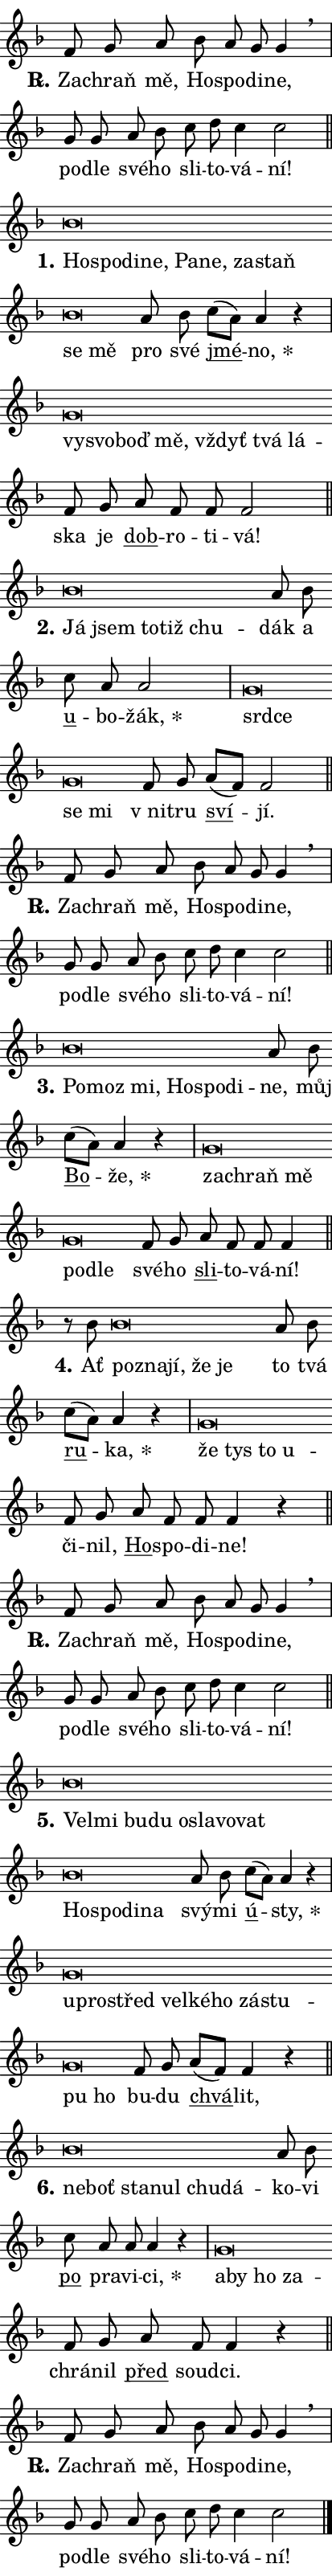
\version "2.24.0"
\header { tagline = "" }
\paper {
  indent = 0\cm
  top-margin = 0\cm
  right-margin = 0\cm
  bottom-margin = 0\cm
  left-margin = 0\cm
  paper-width = 7\cm
  page-breaking = #ly:one-page-breaking
  system-system-spacing.basic-distance = #11
  score-system-spacing.basic-distance = #11
  ragged-last = ##f
}


%% Author: Thomas Morley
%% https://lists.gnu.org/archive/html/lilypond-user/2020-05/msg00002.html
#(define (line-position grob)
"Returns position of @var[grob} in current system:
   @code{'start}, if at first time-step
   @code{'end}, if at last time-step
   @code{'middle} otherwise
"
  (let* ((col (ly:item-get-column grob))
         (ln (ly:grob-object col 'left-neighbor))
         (rn (ly:grob-object col 'right-neighbor))
         (col-to-check-left (if (ly:grob? ln) ln col))
         (col-to-check-right (if (ly:grob? rn) rn col))
         (break-dir-left
           (and
             (ly:grob-property col-to-check-left 'non-musical #f)
             (ly:item-break-dir col-to-check-left)))
         (break-dir-right
           (and
             (ly:grob-property col-to-check-right 'non-musical #f)
             (ly:item-break-dir col-to-check-right))))
        (cond ((eqv? 1 break-dir-left) 'start)
              ((eqv? -1 break-dir-right) 'end)
              (else 'middle))))

#(define (tranparent-at-line-position vctor)
  (lambda (grob)
  "Relying on @code{line-position} select the relevant enry from @var{vctor}.
Used to determine transparency,"
    (case (line-position grob)
      ((end) (not (vector-ref vctor 0)))
      ((middle) (not (vector-ref vctor 1)))
      ((start) (not (vector-ref vctor 2))))))

noteHeadBreakVisibility =
#(define-music-function (break-visibility)(vector?)
"Makes @code{NoteHead}s transparent relying on @var{break-visibility}"
#{
  \override NoteHead.transparent =
    #(tranparent-at-line-position break-visibility)
#})

#(define delete-ledgers-for-transparent-note-heads
  (lambda (grob)
    "Reads whether a @code{NoteHead} is transparent.
If so this @code{NoteHead} is removed from @code{'note-heads} from
@var{grob}, which is supposed to be @code{LedgerLineSpanner}.
As a result ledgers are not printed for this @code{NoteHead}"
    (let* ((nhds-array (ly:grob-object grob 'note-heads))
           (nhds-list
             (if (ly:grob-array? nhds-array)
                 (ly:grob-array->list nhds-array)
                 '()))
           ;; Relies on the transparent-property being done before
           ;; Staff.LedgerLineSpanner.after-line-breaking is executed.
           ;; This is fragile ...
           (to-keep
             (remove
               (lambda (nhd)
                 (ly:grob-property nhd 'transparent #f))
               nhds-list)))
      ;; TODO find a better method to iterate over grob-arrays, similiar
      ;; to filter/remove etc for lists
      ;; For now rebuilt from scratch
      (set! (ly:grob-object grob 'note-heads)  '())
      (for-each
        (lambda (nhd)
          (ly:pointer-group-interface::add-grob grob 'note-heads nhd))
        to-keep))))

hideNotes = {
  \noteHeadBreakVisibility #begin-of-line-visible
}
unHideNotes = {
  \noteHeadBreakVisibility #all-visible
}

% work-around for resetting accidentals
% https://lilypond.org/doc/v2.23/Documentation/notation/displaying-rhythms#unmetered-music
cadenzaMeasure = {
  \cadenzaOff
  \partial 1024 s1024
  \cadenzaOn
}

#(define-markup-command (accent layout props text) (markup?)
  "Underline accented syllable"
  (interpret-markup layout props
    #{\markup \override #'(offset . 4.3) \underline { #text }#}))

responsum = \markup \concat {
  "R" \hspace #-1.05 \path #0.1 #'((moveto 0 0.07) (lineto 0.9 0.8)) \hspace #0.05 "."
}

\layout {
    \context {
        \Staff
        \remove "Time_signature_engraver"
        \override LedgerLineSpanner.after-line-breaking = #delete-ledgers-for-transparent-note-heads
    }
    \context {
        \Voice {
            \override NoteHead.output-attributes = #'((class . "notehead"))
            \override Hairpin.height = #0.55
        }
    }
    \context {
        \Lyrics {
            \override StanzaNumber.output-attributes = #'((class . "stanzanumber"))
            \override LyricSpace.minimum-distance = #0.9
            \override LyricText.font-name = #"TeX Gyre Schola"
            \override LyricText.font-size = 1
            \override StanzaNumber.font-name = #"TeX Gyre Schola Bold"
            \override StanzaNumber.font-size = 1
        }
    }
}

% magnetic-lyrics.ily
%
%   written by
%     Jean Abou Samra <jean@abou-samra.fr>
%     Werner Lemberg <wl@gnu.org>
%
%   adapted by
%     Jiri Hon <jiri.hon@gmail.com>
%
% Version 2022-Apr-15

% https://www.mail-archive.com/lilypond-user@gnu.org/msg149350.html

#(define (Left_hyphen_pointer_engraver context)
   "Collect syllable-hyphen-syllable occurrences in lyrics and store
them in properties.  This engraver only looks to the left.  For
example, if the lyrics input is @code{foo -- bar}, it does the
following.

@itemize @bullet
@item
Set the @code{text} property of the @code{LyricHyphen} grob between
@q{foo} and @q{bar} to @code{foo}.

@item
Set the @code{left-hyphen} property of the @code{LyricText} grob with
text @q{foo} to the @code{LyricHyphen} grob between @q{foo} and
@q{bar}.
@end itemize

Use this auxiliary engraver in combination with the
@code{lyric-@/text::@/apply-@/magnetic-@/offset!} hook."
   (let ((hyphen #f)
         (text #f))
     (make-engraver
      (acknowledgers
       ((lyric-syllable-interface engraver grob source-engraver)
        (set! text grob)))
      (end-acknowledgers
       ((lyric-hyphen-interface engraver grob source-engraver)
        ;(when (not (grob::has-interface grob 'lyric-space-interface))
          (set! hyphen grob)));)
      ((stop-translation-timestep engraver)
       (when (and text hyphen)
         (ly:grob-set-object! text 'left-hyphen hyphen))
       (set! text #f)
       (set! hyphen #f)))))

#(define (lyric-text::apply-magnetic-offset! grob)
   "If the space between two syllables is less than the value in
property @code{LyricText@/.details@/.squash-threshold}, move the right
syllable to the left so that it gets concatenated with the left
syllable.

Use this function as a hook for
@code{LyricText@/.after-@/line-@/breaking} if the
@code{Left_@/hyphen_@/pointer_@/engraver} is active."
   (let ((hyphen (ly:grob-object grob 'left-hyphen #f)))
     (when hyphen
       (let ((left-text (ly:spanner-bound hyphen LEFT)))
         (when (grob::has-interface left-text 'lyric-syllable-interface)
           (let* ((common (ly:grob-common-refpoint grob left-text X))
                  (this-x-ext (ly:grob-extent grob common X))
                  (left-x-ext
                   (begin
                     ;; Trigger magnetism for left-text.
                     (ly:grob-property left-text 'after-line-breaking)
                     (ly:grob-extent left-text common X)))
                  ;; `delta` is the gap width between two syllables.
                  (delta (- (interval-start this-x-ext)
                            (interval-end left-x-ext)))
                  (details (ly:grob-property grob 'details))
                  (threshold (assoc-get 'squash-threshold details 0.2)))
             (when (< delta threshold)
               (let* (;; We have to manipulate the input text so that
                      ;; ligatures crossing syllable boundaries are not
                      ;; disabled.  For languages based on the Latin
                      ;; script this is essentially a beautification.
                      ;; However, for non-Western scripts it can be a
                      ;; necessity.
                      (lt (ly:grob-property left-text 'text))
                      (rt (ly:grob-property grob 'text))
                      (is-space (grob::has-interface hyphen 'lyric-space-interface))
                      (space (if is-space " " ""))
                      (space-markup (grob-interpret-markup grob " "))
                      (space-size (interval-length (ly:stencil-extent space-markup X)))
                      (extra-delta (if is-space space-size 0))
                      ;; Append new syllable.
                      (ltrt-space (if (and (string? lt) (string? rt))
                                (string-append lt space rt)
                                (make-concat-markup (list lt space rt))))
                      ;; Right-align `ltrt` to the right side.
                      (ltrt-space-markup (grob-interpret-markup
                               grob
                               (make-translate-markup
                                (cons (interval-length this-x-ext) 0)
                                (make-right-align-markup ltrt-space)))))
                 (begin
                   ;; Don't print `left-text`.
                   (ly:grob-set-property! left-text 'stencil #f)
                   ;; Set text and stencil (which holds all collected
                   ;; syllables so far) and shift it to the left.
                   (ly:grob-set-property! grob 'text ltrt-space)
                   (ly:grob-set-property! grob 'stencil ltrt-space-markup)
                   (ly:grob-translate-axis! grob (- (- delta extra-delta)) X))))))))))


#(define (lyric-hyphen::displace-bounds-first grob)
   ;; Make very sure this callback isn't triggered too early.
   (let ((left (ly:spanner-bound grob LEFT))
         (right (ly:spanner-bound grob RIGHT)))
     (ly:grob-property left 'after-line-breaking)
     (ly:grob-property right 'after-line-breaking)
     (ly:lyric-hyphen::print grob)))

squashThreshold = #0.4

\layout {
  \context {
    \Lyrics
    \consists #Left_hyphen_pointer_engraver
    \override LyricText.after-line-breaking =
      #lyric-text::apply-magnetic-offset!
    \override LyricHyphen.stencil = #lyric-hyphen::displace-bounds-first
    \override LyricText.details.squash-threshold = \squashThreshold
    \override LyricHyphen.minimum-distance = 0
    \override LyricHyphen.minimum-length = \squashThreshold
  }
}

squash = \override LyricText.details.squash-threshold = 9999
unSquash = \override LyricText.details.squash-threshold = \squashThreshold

left = \override LyricText.self-alignment-X = #LEFT
unLeft = \revert LyricText.self-alignment-X

starOffset = #(lambda (grob) 
                (let ((x_offset (ly:self-alignment-interface::aligned-on-x-parent grob)))
                  (if (= x_offset 0) 0 (+ x_offset 1.2))))

star = #(define-music-function (syllable)(string?)
"Append star separator at the end of a syllable"
#{
  \once \override LyricText.X-offset = #starOffset
  \lyricmode { \markup {
    #syllable
    \override #'((font-name . "TeX Gyre Schola Bold")) \hspace #0.2 \lower #0.65 \larger "*"
  } }
#})

starAccent = #(define-music-function (syllable)(string?)
"Append star separator at the end of a syllable and make accent"
#{
  \once \override LyricText.X-offset = #starOffset
  \lyricmode { \markup {
    \accent #syllable
    \override #'((font-name . "TeX Gyre Schola Bold")) \hspace #0.2 \lower #0.65 \larger "*"
  } }
#})

breath = #(define-music-function (syllable)(string?)
"Append breathing indicator at the end of a syllable"
#{
  \lyricmode { \markup { #syllable "+" } }
#})

optionalBreath = #(define-music-function (syllable)(string?)
"Append optional breathing indicator at the end of a syllable"
#{
  \lyricmode { \markup { #syllable "(+)" } }
#})


\score {
    <<
        \new Voice = "melody" { \cadenzaOn \key f \major \relative { f'8 g a bes a g g4 \breathe \cadenzaMeasure \bar "|" g8 g \bar "" a bes \bar "" c d c4 c2 \cadenzaMeasure \bar "||" \break } }
        \new Lyrics \lyricsto "melody" { \lyricmode { \set stanza = \responsum
Za -- chraň mě, Ho -- spo -- di -- ne, po -- dle své -- ho sli -- to -- vá -- ní! } }
    >>
    \layout {}
}

\score {
    <<
        \new Voice = "melody" { \cadenzaOn \key f \major \relative { bes'\breve*1/16 \hideNotes \breve*1/16 \bar "" \breve*1/16 \bar "" \breve*1/16 \bar "" \breve*1/16 \bar "" \breve*1/16 \bar "" \breve*1/16 \bar "" \breve*1/16 \bar "" \breve*1/16 \breve*1/16 \bar "" \unHideNotes a8 bes \bar "" c[( a)] a4 r \cadenzaMeasure \bar "|" g\breve*1/16 \hideNotes \breve*1/16 \bar "" \breve*1/16 \bar "" \breve*1/16 \bar "" \breve*1/16 \bar "" \breve*1/16 \breve*1/16 \bar "" \unHideNotes f8 g \bar "" a f f f2 \cadenzaMeasure \bar "||" \break } }
        \new Lyrics \lyricsto "melody" { \lyricmode { \set stanza = "1."
\left Ho -- \squash spo -- di -- ne, Pa -- ne, za -- staň se mě \unLeft \unSquash pro své \markup \accent jmé -- \star no, \left vy -- \squash svo -- boď mě, vždyť tvá lá -- \unLeft \unSquash ska je \markup \accent dob -- ro -- ti -- vá! } }
    >>
    \layout {}
}

\score {
    <<
        \new Voice = "melody" { \cadenzaOn \key f \major \relative { bes'\breve*1/16 \hideNotes \breve*1/16 \bar "" \breve*1/16 \bar "" \breve*1/16 \breve*1/16 \bar "" \unHideNotes a8 bes \bar "" c a a2 \cadenzaMeasure \bar "|" g\breve*1/16 \hideNotes \breve*1/16 \bar "" \breve*1/16 \breve*1/16 \bar "" \unHideNotes f8 g \bar "" a[( f)] f2 \cadenzaMeasure \bar "||" \break } }
        \new Lyrics \lyricsto "melody" { \lyricmode { \set stanza = "2."
\left Já \squash jsem to -- tiž chu -- \unLeft \unSquash dák a \markup \accent u -- bo -- \star žák, \left srd -- \squash ce se mi \unLeft \unSquash "v ni" -- tru \markup \accent sví -- jí. } }
    >>
    \layout {}
}

\score {
    <<
        \new Voice = "melody" { \cadenzaOn \key f \major \relative { f'8 g a bes a g g4 \breathe \cadenzaMeasure \bar "|" g8 g \bar "" a bes \bar "" c d c4 c2 \cadenzaMeasure \bar "||" \break } }
        \new Lyrics \lyricsto "melody" { \lyricmode { \set stanza = \responsum
Za -- chraň mě, Ho -- spo -- di -- ne, po -- dle své -- ho sli -- to -- vá -- ní! } }
    >>
    \layout {}
}

\score {
    <<
        \new Voice = "melody" { \cadenzaOn \key f \major \relative { bes'\breve*1/16 \hideNotes \breve*1/16 \bar "" \breve*1/16 \bar "" \breve*1/16 \bar "" \breve*1/16 \breve*1/16 \bar "" \unHideNotes a8 bes \bar "" c[( a)] a4 r \cadenzaMeasure \bar "|" g\breve*1/16 \hideNotes \breve*1/16 \bar "" \breve*1/16 \bar "" \breve*1/16 \breve*1/16 \bar "" \unHideNotes f8 g \bar "" a f f f4 \cadenzaMeasure \bar "||" \break } }
        \new Lyrics \lyricsto "melody" { \lyricmode { \set stanza = "3."
\left Po -- \squash moz mi, Ho -- spo -- di -- \unLeft \unSquash ne, můj \markup \accent Bo -- \star že, \left za -- \squash chraň mě po -- dle \unLeft \unSquash své -- ho \markup \accent sli -- to -- vá -- ní! } }
    >>
    \layout {}
}

\score {
    <<
        \new Voice = "melody" { \cadenzaOn \key f \major \relative { r8 bes'8 bes\breve*1/16 \hideNotes \breve*1/16 \bar "" \breve*1/16 \bar "" \breve*1/16 \breve*1/16 \bar "" \unHideNotes a8 bes \bar "" c[( a)] a4 r \cadenzaMeasure \bar "|" g\breve*1/16 \hideNotes \breve*1/16 \bar "" \breve*1/16 \breve*1/16 \bar "" \unHideNotes f8 g \bar "" a f f f4 r \cadenzaMeasure \bar "||" \break } }
        \new Lyrics \lyricsto "melody" { \lyricmode { \set stanza = "4."
Ať \left po -- \squash zna -- jí, že je \unLeft \unSquash to tvá \markup \accent ru -- \star ka, \left že \squash tys to u -- \unLeft \unSquash či -- nil, \markup \accent Ho -- spo -- di -- ne! } }
    >>
    \layout {}
}

\score {
    <<
        \new Voice = "melody" { \cadenzaOn \key f \major \relative { f'8 g a bes a g g4 \breathe \cadenzaMeasure \bar "|" g8 g \bar "" a bes \bar "" c d c4 c2 \cadenzaMeasure \bar "||" \break } }
        \new Lyrics \lyricsto "melody" { \lyricmode { \set stanza = \responsum
Za -- chraň mě, Ho -- spo -- di -- ne, po -- dle své -- ho sli -- to -- vá -- ní! } }
    >>
    \layout {}
}

\score {
    <<
        \new Voice = "melody" { \cadenzaOn \key f \major \relative { bes'\breve*1/16 \hideNotes \breve*1/16 \bar "" \breve*1/16 \bar "" \breve*1/16 \bar "" \breve*1/16 \bar "" \breve*1/16 \bar "" \breve*1/16 \bar "" \breve*1/16 \bar "" \breve*1/16 \bar "" \breve*1/16 \bar "" \breve*1/16 \breve*1/16 \bar "" \unHideNotes a8 bes \bar "" c[( a)] a4 r \cadenzaMeasure \bar "|" g\breve*1/16 \hideNotes \breve*1/16 \bar "" \breve*1/16 \bar "" \breve*1/16 \bar "" \breve*1/16 \bar "" \breve*1/16 \bar "" \breve*1/16 \bar "" \breve*1/16 \breve*1/16 \bar "" \unHideNotes f8 g \bar "" a[( f)] f4 r \cadenzaMeasure \bar "||" \break } }
        \new Lyrics \lyricsto "melody" { \lyricmode { \set stanza = "5."
\left Vel -- \squash mi bu -- du o -- sla -- vo -- vat Ho -- spo -- di -- na \unLeft \unSquash svý -- mi \markup \accent ú -- \star sty, \left upro -- \squash střed vel -- ké -- ho zá -- stu -- pu ho \unLeft \unSquash bu -- du \markup \accent chvá -- lit, } }
    >>
    \layout {}
}

\score {
    <<
        \new Voice = "melody" { \cadenzaOn \key f \major \relative { bes'\breve*1/16 \hideNotes \breve*1/16 \bar "" \breve*1/16 \bar "" \breve*1/16 \bar "" \breve*1/16 \breve*1/16 \bar "" \unHideNotes a8 bes \bar "" c a a a4 r \cadenzaMeasure \bar "|" g\breve*1/16 \hideNotes \breve*1/16 \bar "" \breve*1/16 \breve*1/16 \bar "" \unHideNotes f8 g \bar "" a f f4 r \cadenzaMeasure \bar "||" \break } }
        \new Lyrics \lyricsto "melody" { \lyricmode { \set stanza = "6."
\left ne -- \squash boť sta -- nul chu -- dá -- \unLeft \unSquash ko -- vi \markup \accent po pra -- vi -- \star ci, \left a -- \squash by ho za -- \unLeft \unSquash chrá -- nil \markup \accent před soud -- ci. } }
    >>
    \layout {}
}

\score {
    <<
        \new Voice = "melody" { \cadenzaOn \key f \major \relative { f'8 g a bes a g g4 \breathe \cadenzaMeasure \bar "|" g8 g \bar "" a bes \bar "" c d c4 c2 \cadenzaMeasure \bar "||" \break } \bar "|." }
        \new Lyrics \lyricsto "melody" { \lyricmode { \set stanza = \responsum
Za -- chraň mě, Ho -- spo -- di -- ne, po -- dle své -- ho sli -- to -- vá -- ní! } }
    >>
    \layout {}
}
